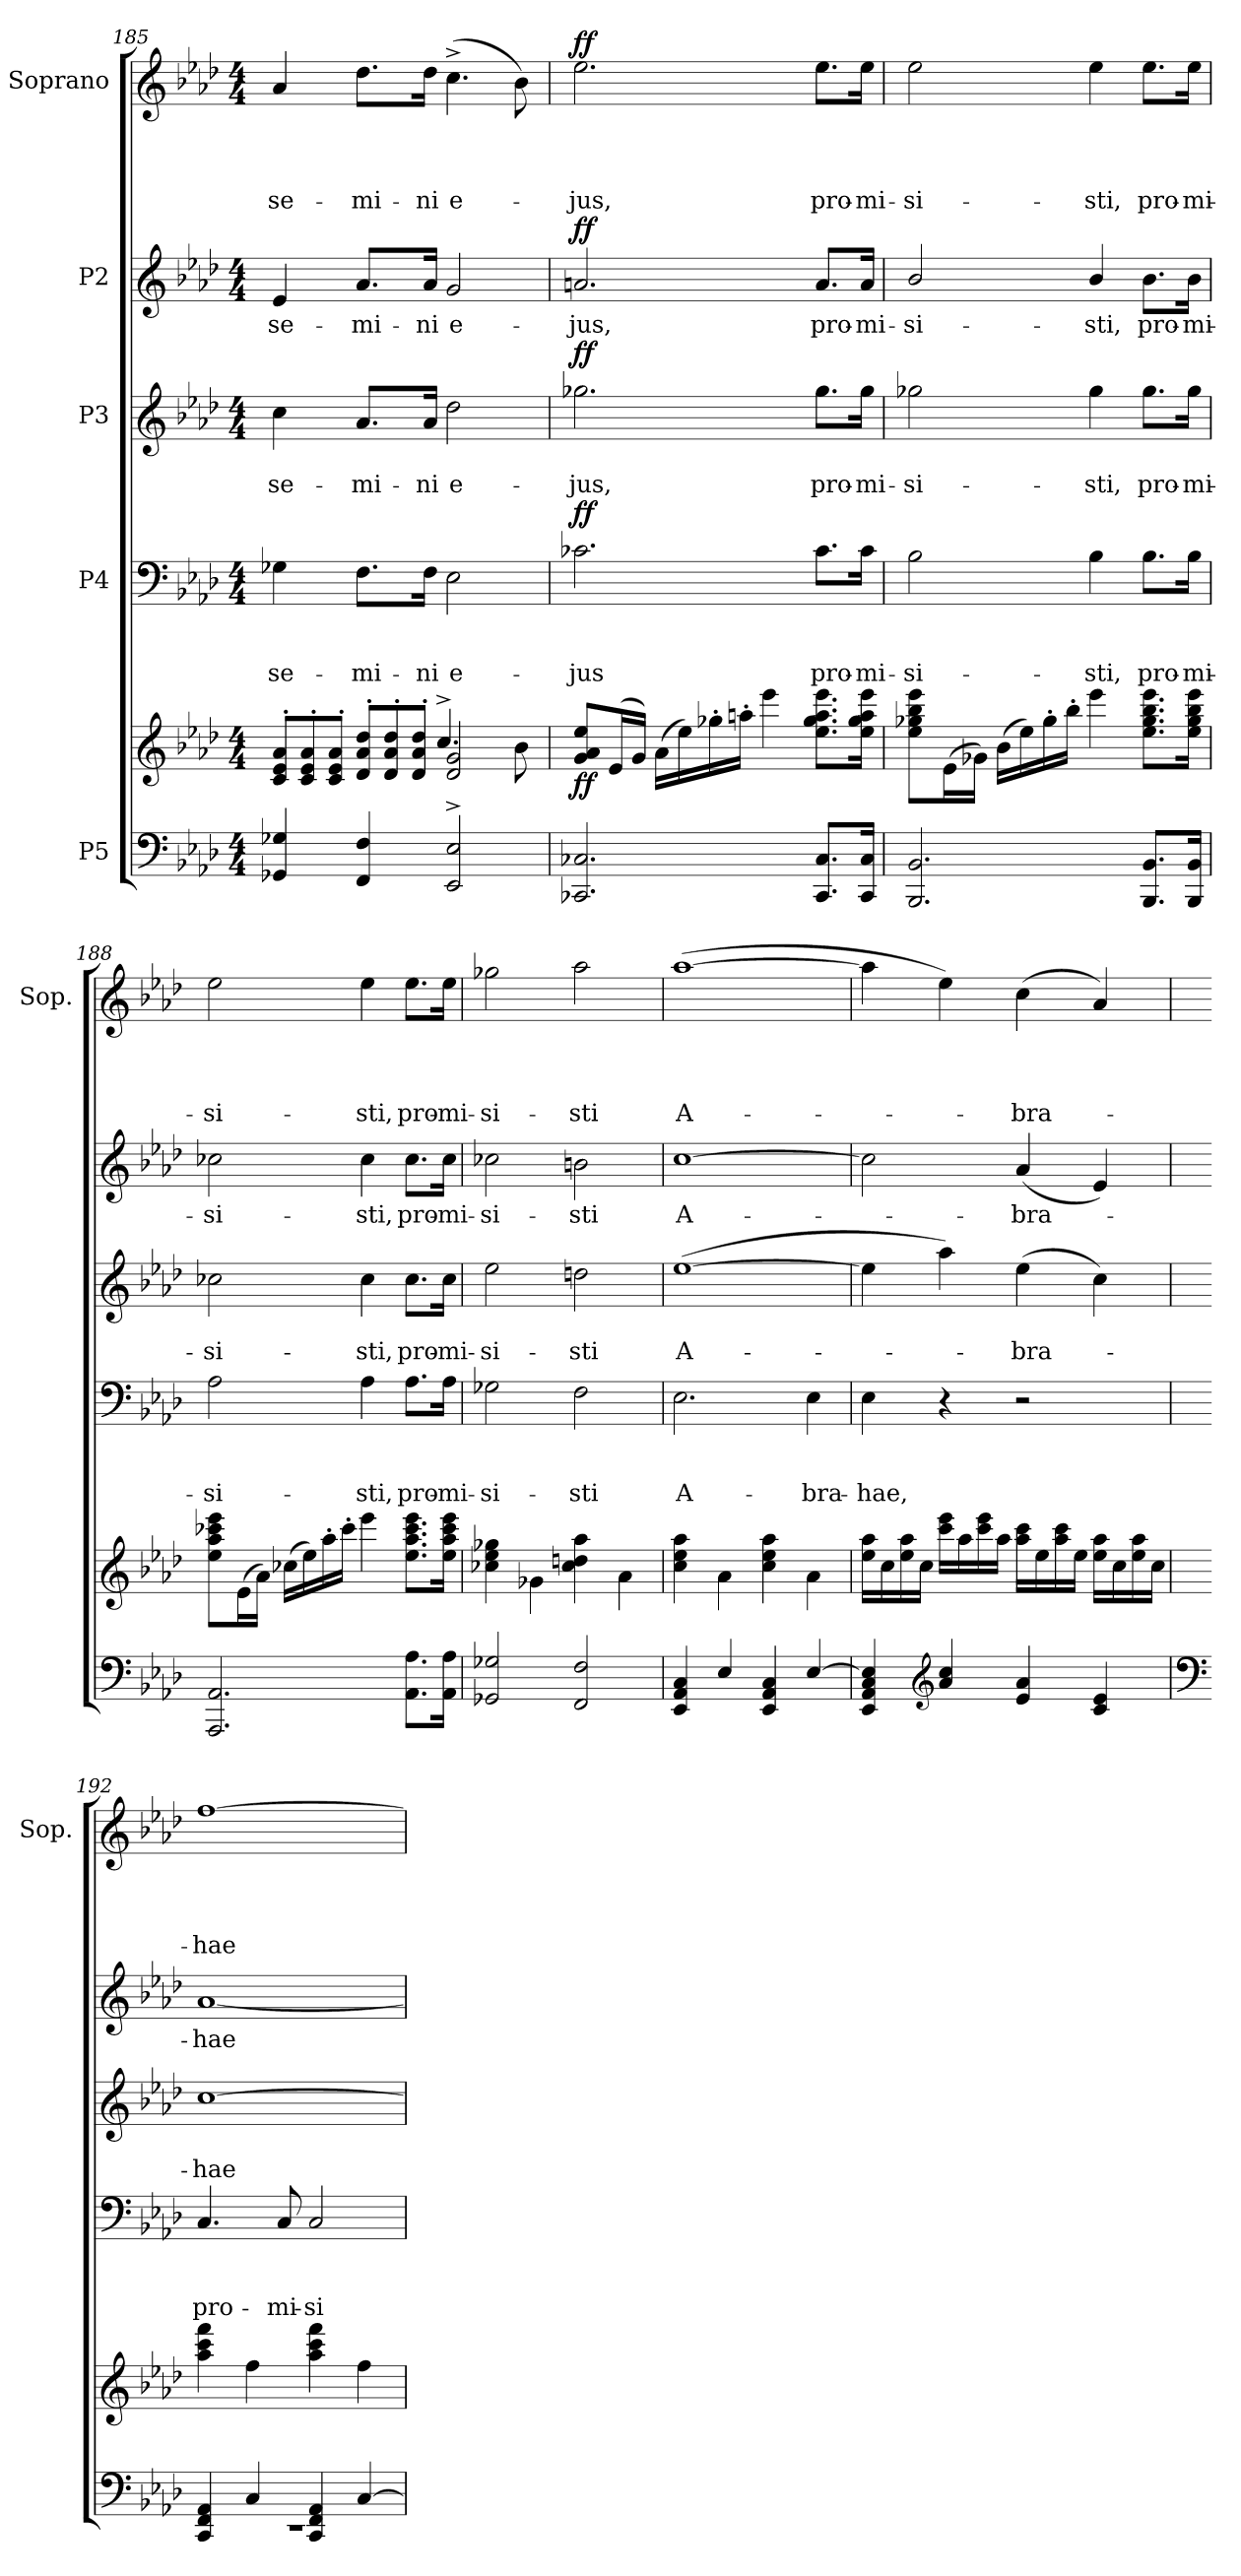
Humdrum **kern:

**kern	**kern	**dynam	**kern	**text	**text	**text	**dynam	**kern	**text	**text	**dynam	**kern	**text	**dynam	**kern	**text	**text	**text	**text	**dynam
*part5	*part5	*part5	*part4	*part4	*part4	*part4	*part4	*part3	*part3	*part3	*part3	*part2	*part2	*part2	*part1	*part1	*part1	*part1	*part1	*part1
*staff6	*staff5	*staff5/6	*staff4	*staff4	*staff4	*staff4	*staff4	*staff3	*staff3	*staff3	*staff3	*staff2	*staff2	*staff2	*staff1	*staff1	*staff1	*staff1	*staff1	*staff1
*I"P5	*	*	*I"P4	*	*	*	*	*I"P3	*	*	*	*I"P2	*	*	*I"Soprano	*	*	*	*	*
*	*	*	*	*	*	*	*	*	*	*	*	*	*	*	*I'Sop.	*	*	*	*	*
*clefF4	*clefG2	*	*clefF4	*	*	*	*	*clefG2	*	*	*	*clefG2	*	*	*clefG2	*	*	*	*	*
*	*	*	*	*	*	*	*	*ITrd7c12	*	*	*	*	*	*	*	*	*	*	*	*
*k[b-e-a-d-]	*k[b-e-a-d-]	*	*k[b-e-a-d-]	*	*	*	*	*k[b-e-a-d-]	*	*	*	*k[b-e-a-d-]	*	*	*k[b-e-a-d-]	*	*	*	*	*
*A-:	*A-:	*	*A-:	*	*	*	*	*A-:	*	*	*	*A-:	*	*	*A-:	*	*	*	*	*
*M4/4	*M4/4	*	*M4/4	*	*	*	*	*M4/4	*	*	*	*M4/4	*	*	*M4/4	*	*	*	*	*
=185	=185	=185	=185	=185	=185	=185	=185	=185	=185	=185	=185	=185	=185	=185	=185	=185	=185	=185	=185	=185
*^	*^	*	*	*	*	*	*	*	*	*	*	*	*	*	*	*	*	*	*	*
*	*	*	*^	*	*	*	*	*	*	*	*	*	*	*	*	*	*	*	*	*	*	*
*	*	*	*	*Xtuplet	*	*	*	*	*	*	*	*	*	*	*	*	*	*	*	*	*	*	*
!	!	!	!	!	!	!	!	!	!LO:LY:b	!	!	!	!LO:LY:b	!	!	!LO:LY:b	!	!	!	!	!	!LO:LY:b	!
4GG-X/ 4G-X/	1ryy	1ryy	2ryy	12c/'> 12e-/'> 12a-/'>L	.	4G-X\	.	.	se-	.	4c\	.	se-	.	4e-/	se-	.	4a-/	.	.	.	se-	.
.	.	.	.	12c/'> 12e-/'> 12a-/'>	.	.	.	.	.	.	.	.	.	.	.	.	.	.	.	.	.	.	.
.	.	.	.	12c/'> 12e-/'> 12a-/'>J	.	.	.	.	.	.	.	.	.	.	.	.	.	.	.	.	.	.	.
!	!	!	!	!	!	!	!	!	!LO:LY:b	!	!	!	!LO:LY:b	!	!	!LO:LY:b	!	!	!	!	!	!LO:LY:b	!
4FF/ 4F/	.	.	.	12d-/'> 12a-/'> 12dd-/'>L	.	8.F\L	.	.	-mi-	.	8.A-/L	.	-mi-	.	8.a-/L	-mi-	.	8.dd-\L	.	.	.	-mi-	.
.	.	.	.	12d-/'> 12a-/'> 12dd-/'>	.	.	.	.	.	.	.	.	.	.	.	.	.	.	.	.	.	.	.
.	.	.	.	12d-/'> 12a-/'> 12dd-/'>J	.	.	.	.	.	.	.	.	.	.	.	.	.	.	.	.	.	.	.
!	!	!	!	!	!	!	!	!	!LO:LY:b	!	!	!	!LO:LY:b	!	!	!LO:LY:b	!	!	!	!	!	!LO:LY:b	!
.	.	.	.	.	.	16F\Jk	.	.	-ni	.	16A-/Jk	.	-ni	.	16a-/Jk	-ni	.	16dd-\Jk	.	.	.	-ni	.
!	!	!	!	!	!	!	!	!	!LO:LY:b	!	!	!	!LO:LY:b	!	!	!LO:LY:b	!	!	!	!	!	!LO:LY:b	!
2EE-/^< 2E-/^<	.	.	2d-/ 2g/	4.cc^>/	.	2E-\	.	.	e-	.	2d-\	.	e-	.	2g/	e-	.	(>4.cc^>\	.	.	.	e-	.
.	.	.	.	8b-\	.	.	.	.	.	.	.	.	.	.	.	.	.	8b-\)	.	.	.	.	.
!!LO:PB:g=z
=186	=186	=186	=186	=186	=186	=186	=186	=186	=186	=186	=186	=186	=186	=186	=186	=186	=186	=186	=186	=186	=186	=186	=186
!	!	!	!	!	!LO:DY:b	!	!	!	!LO:LY:b	!LO:DY:a	!	!	!LO:LY:b	!LO:DY:a	!	!LO:LY:b	!LO:DY:a	!	!	!	!	!LO:LY:b	!LO:DY:a
2.CC-X/ 2.C-X/	1ryy	1ryy	1ryy	8g/ 8a-/ 8ee-/L	ff	2.c-X\	.	.	-jus	ff	2.g-X\	.	-jus,	ff	2.an/	-jus,	ff	2.ee-\	.	.	.	-jus,	ff
.	.	.	.	(<16e-/L	.	.	.	.	.	.	.	.	.	.	.	.	.	.	.	.	.	.	.
.	.	.	.	16g/JJ)	.	.	.	.	.	.	.	.	.	.	.	.	.	.	.	.	.	.	.
.	.	.	.	(>16a-\LL	.	.	.	.	.	.	.	.	.	.	.	.	.	.	.	.	.	.	.
.	.	.	.	16ee-\)	.	.	.	.	.	.	.	.	.	.	.	.	.	.	.	.	.	.	.
.	.	.	.	16gg-X'>\	.	.	.	.	.	.	.	.	.	.	.	.	.	.	.	.	.	.	.
.	.	.	.	16aan'>\JJ	.	.	.	.	.	.	.	.	.	.	.	.	.	.	.	.	.	.	.
.	.	.	.	4eee-\	.	.	.	.	.	.	.	.	.	.	.	.	.	.	.	.	.	.	.
!	!	!	!	!	!	!	!	!	!LO:LY:b	!	!	!	!LO:LY:b	!	!	!LO:LY:b	!	!	!	!	!	!LO:LY:b	!
8.CC-/ 8.C-/L	.	.	.	8.ee-\ 8.gg-\ 8.aa\ 8.eee-\L	.	8.c-\L	.	.	pro-	.	8.g-\L	.	pro-	.	8.a/L	pro-	.	8.ee-\L	.	.	.	pro-	.
!	!	!	!	!	!	!	!	!	!LO:LY:b	!	!	!	!LO:LY:b	!	!	!LO:LY:b	!	!	!	!	!	!LO:LY:b	!
16CC-/ 16C-/Jk	.	.	.	16ee-\ 16gg-\ 16aa\ 16eee-\Jk	.	16c-\Jk	.	.	-mi-	.	16g-\Jk	.	-mi-	.	16a/Jk	-mi-	.	16ee-\Jk	.	.	.	-mi-	.
=187	=187	=187	=187	=187	=187	=187	=187	=187	=187	=187	=187	=187	=187	=187	=187	=187	=187	=187	=187	=187	=187	=187	=187
!	!	!	!	!	!	!	!	!	!LO:LY:b	!	!	!	!LO:LY:b	!	!	!LO:LY:b	!	!	!	!	!	!LO:LY:b	!
2.BBB-/ 2.BB-/	1ryy	1ryy	1ryy	8ee-\ 8gg-X\ 8bb-\ 8eee-\L	.	2B-\	.	.	-si-	.	2g-X\	.	-si-	.	2b-/	-si-	.	2ee-\	.	.	.	-si-	.
.	.	.	.	(>16e-\L	.	.	.	.	.	.	.	.	.	.	.	.	.	.	.	.	.	.	.
.	.	.	.	16g-X\JJ)	.	.	.	.	.	.	.	.	.	.	.	.	.	.	.	.	.	.	.
.	.	.	.	(>16b-\LL	.	.	.	.	.	.	.	.	.	.	.	.	.	.	.	.	.	.	.
.	.	.	.	16ee-\)	.	.	.	.	.	.	.	.	.	.	.	.	.	.	.	.	.	.	.
.	.	.	.	16gg-'>\	.	.	.	.	.	.	.	.	.	.	.	.	.	.	.	.	.	.	.
.	.	.	.	16bb-'>\JJ	.	.	.	.	.	.	.	.	.	.	.	.	.	.	.	.	.	.	.
!	!	!	!	!	!	!	!	!	!LO:LY:b	!	!	!	!LO:LY:b	!	!	!LO:LY:b	!	!	!	!	!	!LO:LY:b	!
.	.	.	.	4eee-\	.	4B-\	.	.	-sti,	.	4g-\	.	-sti,	.	4b-/	-sti,	.	4ee-\	.	.	.	-sti,	.
!	!	!	!	!	!	!	!	!	!LO:LY:b	!	!	!	!LO:LY:b	!	!	!LO:LY:b	!	!	!	!	!	!LO:LY:b	!
8.BBB-/ 8.BB-/L	.	.	.	8.ee-\ 8.gg-\ 8.bb-\ 8.eee-\L	.	8.B-\L	.	.	pro-	.	8.g-\L	.	pro-	.	8.b-\L	pro-	.	8.ee-\L	.	.	.	pro-	.
!	!	!	!	!	!	!	!	!	!LO:LY:b	!	!	!	!LO:LY:b	!	!	!LO:LY:b	!	!	!	!	!	!LO:LY:b	!
16BBB-/ 16BB-/Jk	.	.	.	16ee-\ 16gg-\ 16bb-\ 16eee-\Jk	.	16B-\Jk	.	.	-mi-	.	16g-\Jk	.	-mi-	.	16b-\Jk	-mi-	.	16ee-\Jk	.	.	.	-mi-	.
=188	=188	=188	=188	=188	=188	=188	=188	=188	=188	=188	=188	=188	=188	=188	=188	=188	=188	=188	=188	=188	=188	=188	=188
!	!	!	!	!	!	!	!	!	!LO:LY:b	!	!	!	!LO:LY:b	!	!	!LO:LY:b	!	!	!	!	!	!LO:LY:b	!
2.AAA-/ 2.AA-/	1ryy	1ryy	1ryy	8ee-\ 8aa-\ 8ccc-X\ 8eee-\L	.	2A-\	.	.	-si-	.	2c-X\	.	-si-	.	2cc-X\	-si-	.	2ee-\	.	.	.	-si-	.
.	.	.	.	(>16e-\L	.	.	.	.	.	.	.	.	.	.	.	.	.	.	.	.	.	.	.
.	.	.	.	16a-\JJ)	.	.	.	.	.	.	.	.	.	.	.	.	.	.	.	.	.	.	.
.	.	.	.	(>16cc-X\LL	.	.	.	.	.	.	.	.	.	.	.	.	.	.	.	.	.	.	.
.	.	.	.	16ee-\)	.	.	.	.	.	.	.	.	.	.	.	.	.	.	.	.	.	.	.
.	.	.	.	16aa-'>\	.	.	.	.	.	.	.	.	.	.	.	.	.	.	.	.	.	.	.
.	.	.	.	16ccc-'>\JJ	.	.	.	.	.	.	.	.	.	.	.	.	.	.	.	.	.	.	.
!	!	!	!	!	!	!	!	!	!LO:LY:b	!	!	!	!LO:LY:b	!	!	!LO:LY:b	!	!	!	!	!	!LO:LY:b	!
.	.	.	.	4eee-\	.	4A-\	.	.	-sti,	.	4c-\	.	-sti,	.	4cc-\	-sti,	.	4ee-\	.	.	.	-sti,	.
!	!	!	!	!	!	!	!	!	!LO:LY:b	!	!	!	!LO:LY:b	!	!	!LO:LY:b	!	!	!	!	!	!LO:LY:b	!
8.AA-\ 8.A-\L	.	.	.	8.ee-\ 8.aa-\ 8.ccc-\ 8.eee-\L	.	8.A-\L	.	.	pro-	.	8.c-\L	.	pro-	.	8.cc-\L	pro-	.	8.ee-\L	.	.	.	pro-	.
!	!	!	!	!	!	!	!	!	!LO:LY:b	!	!	!	!LO:LY:b	!	!	!LO:LY:b	!	!	!	!	!	!LO:LY:b	!
16AA-\ 16A-\Jk	.	.	.	16ee-\ 16aa-\ 16ccc-\ 16eee-\Jk	.	16A-\Jk	.	.	-mi-	.	16c-\Jk	.	-mi-	.	16cc-\Jk	-mi-	.	16ee-\Jk	.	.	.	-mi-	.
!!LO:LB:g=z
=189	=189	=189	=189	=189	=189	=189	=189	=189	=189	=189	=189	=189	=189	=189	=189	=189	=189	=189	=189	=189	=189	=189	=189
!	!	!	!	!	!	!	!	!	!LO:LY:b	!	!	!	!LO:LY:b	!	!	!LO:LY:b	!	!	!	!	!	!LO:LY:b	!
2GG-X/ 2G-X/	1ryy	1ryy	1ryy	4cc-X\ 4ee-\ 4gg-X\	.	2G-X\	.	.	-si-	.	2e-\	.	-si-	.	2cc-X\	-si-	.	2gg-X\	.	.	.	-si-	.
.	.	.	.	4g-X\	.	.	.	.	.	.	.	.	.	.	.	.	.	.	.	.	.	.	.
!	!	!	!	!	!	!	!	!	!LO:LY:b	!	!	!	!LO:LY:b	!	!	!LO:LY:b	!	!	!	!	!	!LO:LY:b	!
2FF/ 2F/	.	.	.	4cc-\ 4ddn\ 4aa-\	.	2F\	.	.	-sti	.	2dn\	.	-sti	.	2bn\	-sti	.	2aa-\	.	.	.	-sti	.
.	.	.	.	4a-\	.	.	.	.	.	.	.	.	.	.	.	.	.	.	.	.	.	.	.
=190	=190	=190	=190	=190	=190	=190	=190	=190	=190	=190	=190	=190	=190	=190	=190	=190	=190	=190	=190	=190	=190	=190	=190
!	!	!	!	!	!	!	!	!	!LO:LY:b	!	!	!	!LO:LY:b	!	!	!LO:LY:b	!	!	!	!	!	!LO:LY:b	!
4EE-/ 4AA-/ 4C/	1ryy	1ryy	1ryy	4cc\ 4ee-\ 4aa-\	.	2.E-\	.	.	A-	.	(>[>1e-	.	A-	.	[>1cc	A-	.	(>[>1aa-	.	.	.	A-	.
4E-/	.	.	.	4a-\	.	.	.	.	.	.	.	.	.	.	.	.	.	.	.	.	.	.	.
4EE-/ 4AA-/ 4C/	.	.	.	4cc\ 4ee-\ 4aa-\	.	.	.	.	.	.	.	.	.	.	.	.	.	.	.	.	.	.	.
!	!	!	!	!	!	!	!	!	!LO:LY:b	!	!	!	!	!	!	!	!	!	!	!	!	!	!
[>4E-/	.	.	.	4a-\	.	4E-\	.	.	-bra-	.	.	.	.	.	.	.	.	.	.	.	.	.	.
=191	=191	=191	=191	=191	=191	=191	=191	=191	=191	=191	=191	=191	=191	=191	=191	=191	=191	=191	=191	=191	=191	=191	=191
!	!	!	!	!	!	!	!	!	!LO:LY:b	!	!	!	!	!	!	!	!	!	!	!	!	!	!
4EE-/ 4AA-/ 4C/ 4E-/]	1ryy	1ryy	1ryy	16ee-\ 16aa-\LL	.	4E-\	.	.	-hae,	.	4e-\]	.	.	.	2cc\]	.	.	4aa-\]	.	.	.	.	.
.	.	.	.	16cc\	.	.	.	.	.	.	.	.	.	.	.	.	.	.	.	.	.	.	.
.	.	.	.	16ee-\ 16aa-\	.	.	.	.	.	.	.	.	.	.	.	.	.	.	.	.	.	.	.
.	.	.	.	16cc\JJ	.	.	.	.	.	.	.	.	.	.	.	.	.	.	.	.	.	.	.
*clefG2	*	*	*	*	*	*	*	*	*	*	*	*	*	*	*	*	*	*	*	*	*	*	*
4a-/ 4cc/	.	.	.	16ccc\ 16eee-\LL	.	4r	.	.	.	.	4a-\)	.	.	.	.	.	.	4ee-\)	.	.	.	.	.
.	.	.	.	16aa-\	.	.	.	.	.	.	.	.	.	.	.	.	.	.	.	.	.	.	.
.	.	.	.	16ccc\ 16eee-\	.	.	.	.	.	.	.	.	.	.	.	.	.	.	.	.	.	.	.
.	.	.	.	16aa-\JJ	.	.	.	.	.	.	.	.	.	.	.	.	.	.	.	.	.	.	.
!	!	!	!	!	!	!	!	!	!	!	!	!	!LO:LY:b	!	!	!LO:LY:b	!	!	!	!	!	!LO:LY:b	!
4e-/ 4a-/	.	.	.	16aa-\ 16ccc\LL	.	2r	.	.	.	.	(>4e-\	.	-bra-	.	(<4a-/	-bra-	.	(>4cc\	.	.	.	-bra-	.
.	.	.	.	16ee-\	.	.	.	.	.	.	.	.	.	.	.	.	.	.	.	.	.	.	.
.	.	.	.	16aa-\ 16ccc\	.	.	.	.	.	.	.	.	.	.	.	.	.	.	.	.	.	.	.
.	.	.	.	16ee-\JJ	.	.	.	.	.	.	.	.	.	.	.	.	.	.	.	.	.	.	.
4c/ 4e-/	.	.	.	16ee-\ 16aa-\LL	.	.	.	.	.	.	4c\)	.	.	.	4e-/)	.	.	4a-/)	.	.	.	.	.
.	.	.	.	16cc\	.	.	.	.	.	.	.	.	.	.	.	.	.	.	.	.	.	.	.
.	.	.	.	16ee-\ 16aa-\	.	.	.	.	.	.	.	.	.	.	.	.	.	.	.	.	.	.	.
.	.	.	.	16cc\JJ	.	.	.	.	.	.	.	.	.	.	.	.	.	.	.	.	.	.	.
=192	=192	=192	=192	=192	=192	=192	=192	=192	=192	=192	=192	=192	=192	=192	=192	=192	=192	=192	=192	=192	=192	=192	=192
*clefF4	*	*	*	*	*	*	*	*	*	*	*	*	*	*	*	*	*	*	*	*	*	*	*
!	!	!	!	!	!	!	!	!	!LO:LY:b	!	!	!	!LO:LY:b	!	!	!LO:LY:b	!	!	!	!	!	!LO:LY:b	!
4CC/ 4FF/ 4AA-/	1rEE	1ryy	1ryy	4aa-\ 4ccc\ 4fff\	.	4.C/	.	.	pro-	.	[>1c	.	-hae	.	[<1a-	-hae	.	[>1ff	.	.	.	-hae	.
4C/	.	.	.	4ff\	.	.	.	.	.	.	.	.	.	.	.	.	.	.	.	.	.	.	.
!	!	!	!	!	!	!	!	!	!LO:LY:b	!	!	!	!	!	!	!	!	!	!	!	!	!	!
.	.	.	.	.	.	8C/	.	.	-mi-	.	.	.	.	.	.	.	.	.	.	.	.	.	.
!	!	!	!	!	!	!	!	!	!LO:LY:b	!	!	!	!	!	!	!	!	!	!	!	!	!	!
4CC/ 4FF/ 4AA-/	.	.	.	4aa-\ 4ccc\ 4fff\	.	2C/	.	.	-si-	.	.	.	.	.	.	.	.	.	.	.	.	.	.
[>4C/	.	.	.	4ff\	.	.	.	.	.	.	.	.	.	.	.	.	.	.	.	.	.	.	.
*v	*v	*	*	*	*	*	*	*	*	*	*	*	*	*	*	*	*	*	*	*	*	*	*
*	*v	*v	*v	*	*	*	*	*	*	*	*	*	*	*	*	*	*	*	*	*	*	*
=	=	=	=	=	=	=	=	=	=	=	=	=	=	=	=	=	=	=	=	=
*-	*-	*-	*-	*-	*-	*-	*-	*-	*-	*-	*-	*-	*-	*-	*-	*-	*-	*-	*-	*-
